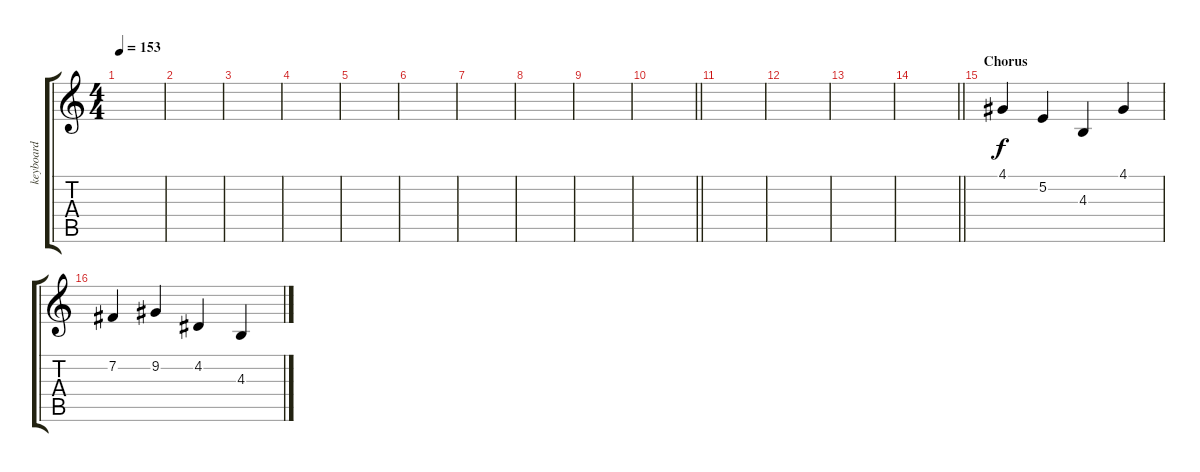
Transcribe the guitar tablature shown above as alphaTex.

\track ("keyboard" "keyboard") {instrument lead1square}
\staff {score tabs}
\tuning (E4 B3 G3 D3 A2 E2) {hide}
\ts (4 4)
\tempo 153
\clef g2
\ks c
|
|
|
|
|
|
|
|
|
\barLineRight lightlight
|
|
|
|
\barLineRight lightlight
|
\section ("" "Chorus")
4.1.4 5.2.4 4.3.4 4.1.4 |
7.2.4 9.2.4 4.2.4 4.3.4
